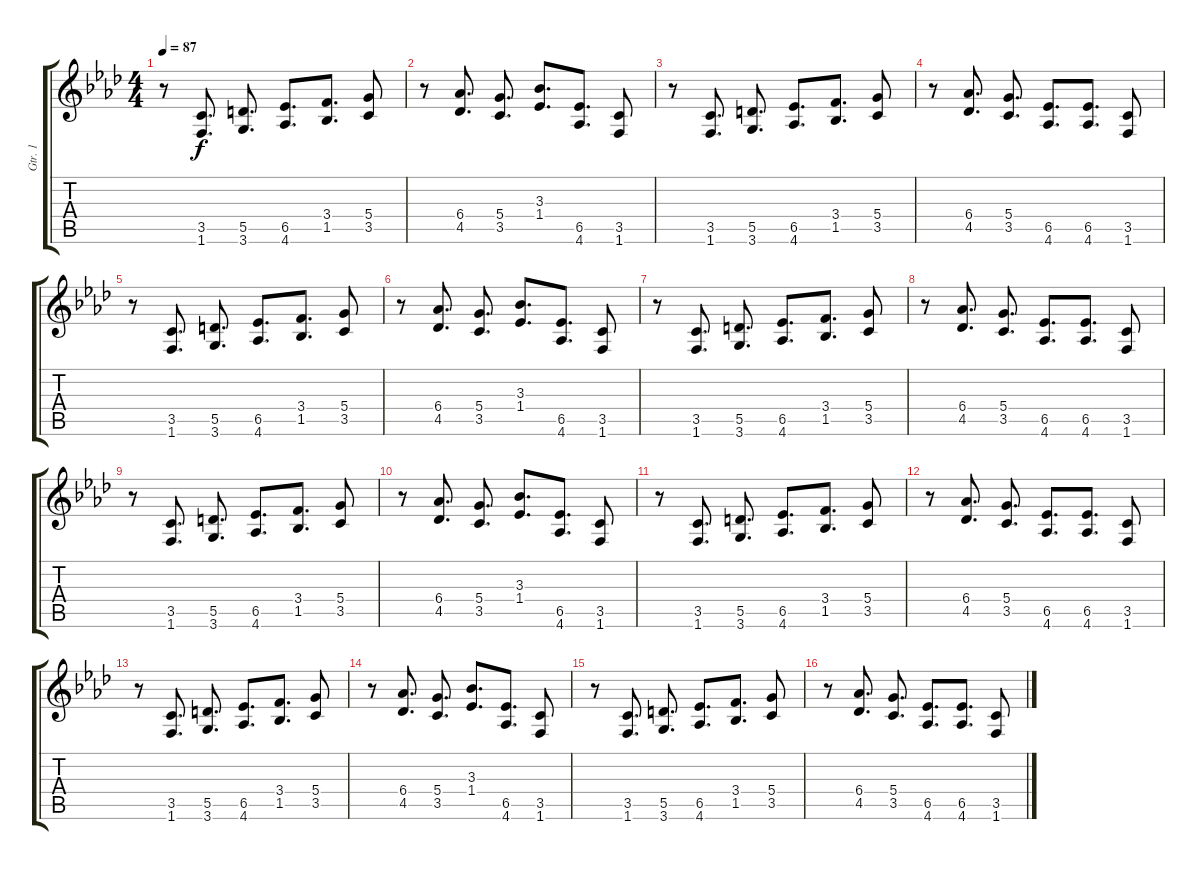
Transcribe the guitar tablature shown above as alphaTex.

\track ("Gtr. 1" "Gtr. 1") {instrument electricguitarjazz}
\staff {score tabs}
\tuning (E4 B3 G3 D3 A2 E2) {hide}
\ts (4 4)
\tempo 87
\clef g2
\ks fminor
r.8{dy f} (3.5 1.6).8{d} (5.5 3.6).8{d} (6.5 4.6).8{d} (3.4 1.5).8{d} (5.4 3.5).8 |
r.8 (6.4 4.5).8{d} (5.4 3.5).8{d} (3.3 1.4).8{d} (6.5 4.6).8{d} (3.5 1.6).8 |
r.8 (3.5 1.6).8{d} (5.5 3.6).8{d} (6.5 4.6).8{d} (3.4 1.5).8{d} (5.4 3.5).8 |
r.8 (6.4 4.5).8{d} (5.4 3.5).8{d} (6.5 4.6).8{d} (6.5 4.6).8{d} (3.5 1.6).8 |
r.8 (3.5 1.6).8{d} (5.5 3.6).8{d} (6.5 4.6).8{d} (3.4 1.5).8{d} (5.4 3.5).8 |
r.8 (6.4 4.5).8{d} (5.4 3.5).8{d} (3.3 1.4).8{d} (6.5 4.6).8{d} (3.5 1.6).8 |
r.8 (3.5 1.6).8{d} (5.5 3.6).8{d} (6.5 4.6).8{d} (3.4 1.5).8{d} (5.4 3.5).8 |
r.8 (6.4 4.5).8{d} (5.4 3.5).8{d} (6.5 4.6).8{d} (6.5 4.6).8{d} (3.5 1.6).8 |
r.8 (3.5 1.6).8{d} (5.5 3.6).8{d} (6.5 4.6).8{d} (3.4 1.5).8{d} (5.4 3.5).8 |
r.8 (6.4 4.5).8{d} (5.4 3.5).8{d} (3.3 1.4).8{d} (6.5 4.6).8{d} (3.5 1.6).8 |
r.8 (3.5 1.6).8{d} (5.5 3.6).8{d} (6.5 4.6).8{d} (3.4 1.5).8{d} (5.4 3.5).8 |
r.8 (6.4 4.5).8{d} (5.4 3.5).8{d} (6.5 4.6).8{d} (6.5 4.6).8{d} (3.5 1.6).8 |
r.8 (3.5 1.6).8{d} (5.5 3.6).8{d} (6.5 4.6).8{d} (3.4 1.5).8{d} (5.4 3.5).8 |
r.8 (6.4 4.5).8{d} (5.4 3.5).8{d} (3.3 1.4).8{d} (6.5 4.6).8{d} (3.5 1.6).8 |
r.8 (3.5 1.6).8{d} (5.5 3.6).8{d} (6.5 4.6).8{d} (3.4 1.5).8{d} (5.4 3.5).8 |
r.8 (6.4 4.5).8{d} (5.4 3.5).8{d} (6.5 4.6).8{d} (6.5 4.6).8{d} (3.5 1.6).8
